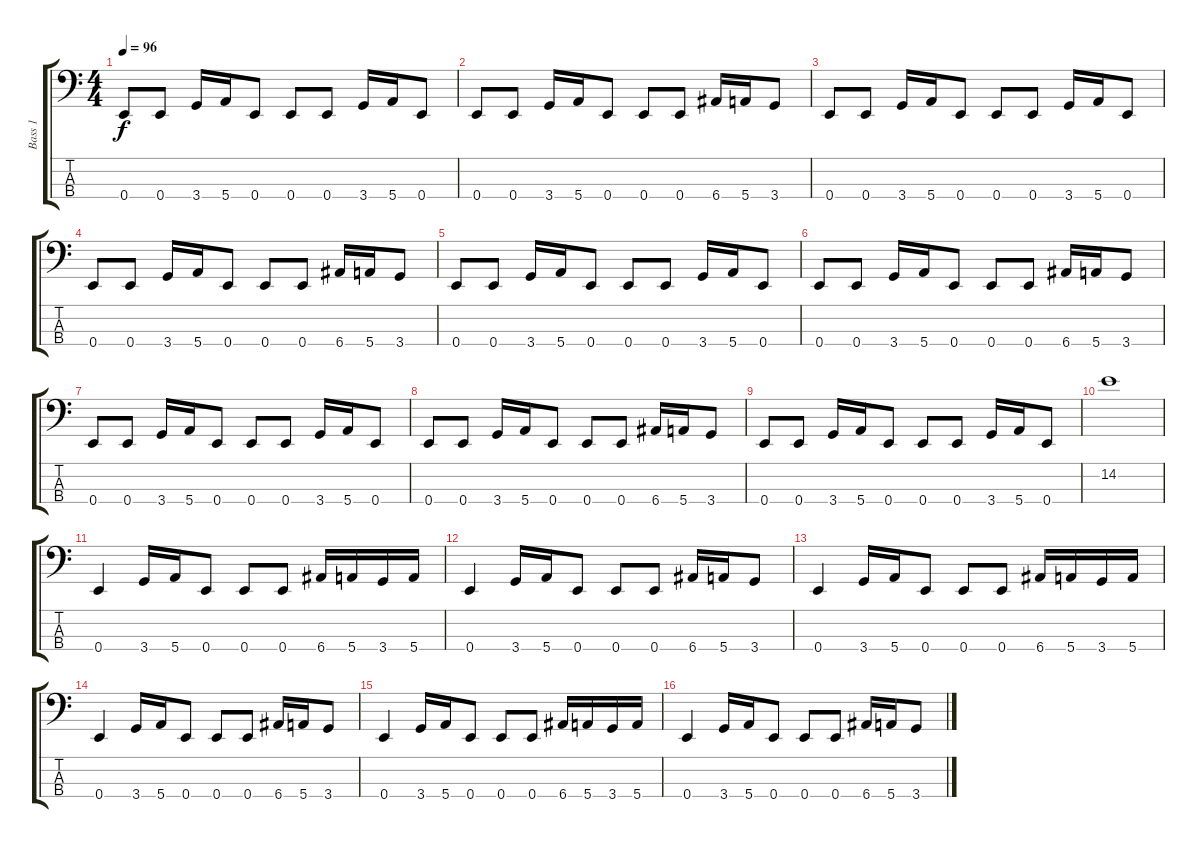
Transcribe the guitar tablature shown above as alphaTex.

\track ("Bass 1" "Bass 1") {instrument electricbassfinger}
\staff {score tabs}
\tuning (G2 D2 A1 E1) {hide}
\ts (4 4)
\tempo 96
\clef f4
\ks c
0.4.8{dy f} 0.4.8 3.4.16 5.4.16 0.4.8 0.4.8 0.4.8 3.4.16 5.4.16 0.4.8 |
0.4.8 0.4.8 3.4.16 5.4.16 0.4.8 0.4.8 0.4.8 6.4.16 5.4.16 3.4.8 |
0.4.8 0.4.8 3.4.16 5.4.16 0.4.8 0.4.8 0.4.8 3.4.16 5.4.16 0.4.8 |
0.4.8 0.4.8 3.4.16 5.4.16 0.4.8 0.4.8 0.4.8 6.4.16 5.4.16 3.4.8 |
0.4.8 0.4.8 3.4.16 5.4.16 0.4.8 0.4.8 0.4.8 3.4.16 5.4.16 0.4.8 |
0.4.8 0.4.8 3.4.16 5.4.16 0.4.8 0.4.8 0.4.8 6.4.16 5.4.16 3.4.8 |
0.4.8 0.4.8 3.4.16 5.4.16 0.4.8 0.4.8 0.4.8 3.4.16 5.4.16 0.4.8 |
0.4.8 0.4.8 3.4.16 5.4.16 0.4.8 0.4.8 0.4.8 6.4.16 5.4.16 3.4.8 |
0.4.8 0.4.8 3.4.16 5.4.16 0.4.8 0.4.8 0.4.8 3.4.16 5.4.16 0.4.8 |
14.2.1 |
0.4.4 3.4.16 5.4.16 0.4.8 0.4.8 0.4.8 6.4.16 5.4.16 3.4.16 5.4.16 |
0.4.4 3.4.16 5.4.16 0.4.8 0.4.8 0.4.8 6.4.16 5.4.16 3.4.8 |
0.4.4 3.4.16 5.4.16 0.4.8 0.4.8 0.4.8 6.4.16 5.4.16 3.4.16 5.4.16 |
0.4.4 3.4.16 5.4.16 0.4.8 0.4.8 0.4.8 6.4.16 5.4.16 3.4.8 |
0.4.4 3.4.16 5.4.16 0.4.8 0.4.8 0.4.8 6.4.16 5.4.16 3.4.16 5.4.16 |
0.4.4 3.4.16 5.4.16 0.4.8 0.4.8 0.4.8 6.4.16 5.4.16 3.4.8
